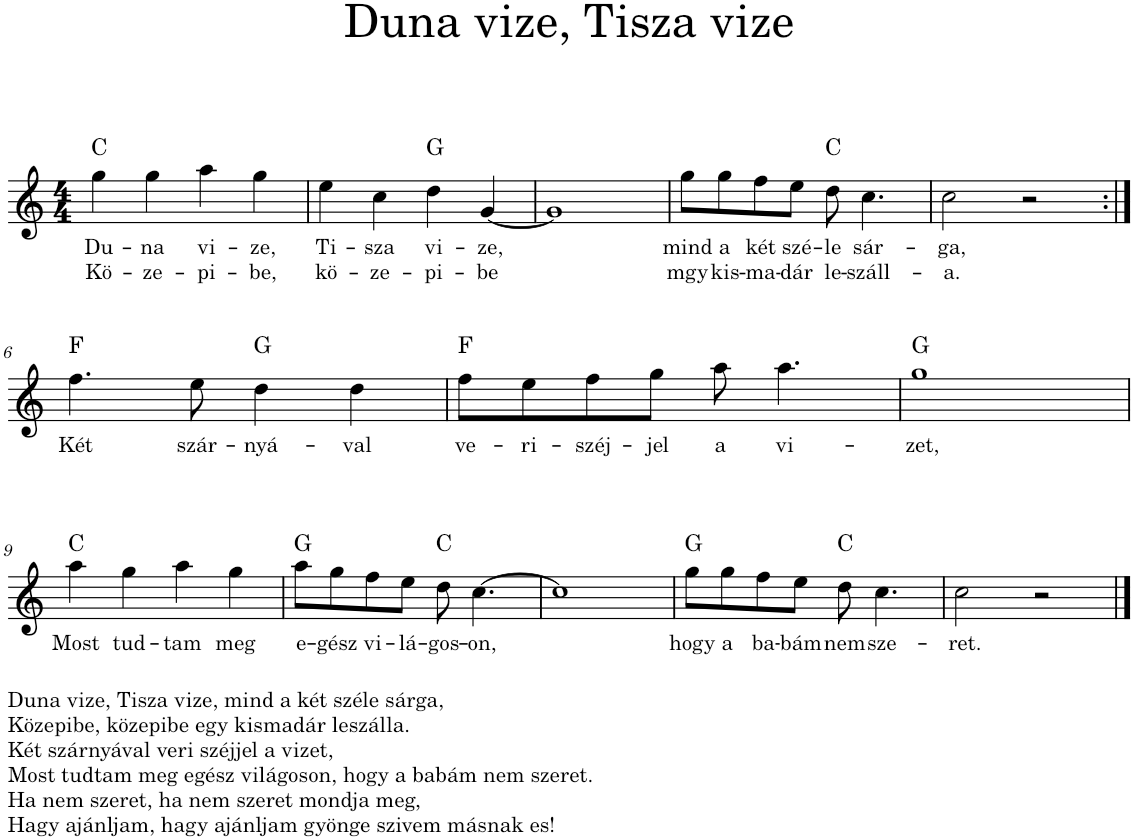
**kern	**text	**text	**harte
*part1	*part1	*part1	*part1
*staff1	*staff1	*staff1	*
*I"Piano	*	*	*
*I'Pno.	*	*	*
*clefG2	*	*	*
*k[]	*	*	*
*M4/4	*	*	*
=1	=1	=1	=1
!	!LO:LY:b	!LO:LY:b	!
4gg\	Du-	Kö-	C:maj
!	!LO:LY:b	!LO:LY:b	!
4gg\	-na	-ze-	.
!	!LO:LY:b	!LO:LY:b	!
4aa\	vi-	-pi-	.
!	!LO:LY:b	!LO:LY:b	!
4gg\	-ze,	-be,	.
=2	=2	=2	=2
!	!LO:LY:b	!LO:LY:b	!
4ee\	Ti-	kö-	.
!	!LO:LY:b	!LO:LY:b	!
4cc\	-sza	-ze-	.
!	!LO:LY:b	!LO:LY:b	!
4dd\	vi-	-pi-	G:maj
!	!LO:LY:b	!LO:LY:b	!
[4g/	-ze,	-be	.
=3	=3	=3	=3
1g]	.	.	.
=4	=4	=4	=4
!	!LO:LY:b	!LO:LY:b	!
8gg\L	mind	mgy	.
!	!LO:LY:b	!LO:LY:b	!
8gg\	a	kis-	.
!	!LO:LY:b	!LO:LY:b	!
8ff\	két	-ma-	.
!	!LO:LY:b	!LO:LY:b	!
8ee\J	szé-	-dár	.
!	!LO:LY:b	!LO:LY:b	!
8dd\	-le	le-	C:maj
!	!LO:LY:b	!LO:LY:b	!
4.cc\	sár-	-száll-	.
=5	=5	=5	=5
!	!LO:LY:b	!LO:LY:b	!
2cc\	-ga,	-a.	.
2r	.	.	.
!!LO:LB:g=z
=6:|!	=6:|!	=6:|!	=6:|!
!	!LO:LY:b	!	!
4.ff\	Két	.	F:maj
!	!LO:LY:b	!	!
8ee\	szár-	.	.
!	!LO:LY:b	!	!
4dd\	-nyá-	.	G:maj
!	!LO:LY:b	!	!
4dd\	-val	.	.
=7	=7	=7	=7
!	!LO:LY:b	!	!
8ff\L	ve-	.	F:maj
!	!LO:LY:b	!	!
8ee\	-ri-	.	.
!	!LO:LY:b	!	!
8ff\	-széj-	.	.
!	!LO:LY:b	!	!
8gg\J	-jel	.	.
!	!LO:LY:b	!	!
8aa\	a	.	.
!	!LO:LY:b	!	!
4.aa\	vi-	.	.
=8	=8	=8	=8
!	!LO:LY:b	!	!
1gg	-zet,	.	G:maj
!!LO:LB:g=z
=9	=9	=9	=9
!LO:TX:b:t=Duna vize, Tisza vize, mind a két széle sárga,	!	!	!
!LO:TX:b:t=Közepibe, közepibe egy kismadár leszálla.	!	!	!
!LO:TX:b:t=Két szárnyával veri széjjel a vizet,	!	!	!
!LO:TX:b:t=Most tudtam meg egész világoson, hogy a babám nem szeret.	!	!	!
!LO:TX:b:t=Ha nem szeret, ha nem szeret mondja meg,	!	!	!
!LO:TX:b:t=Hagy ajánljam, hagy ajánljam gyönge szivem másnak es!	!	!	!
!	!LO:LY:b	!	!
4aa\	Most	.	C:maj
!	!LO:LY:b	!	!
4gg\	tud-	.	.
!	!LO:LY:b	!	!
4aa\	-tam	.	.
!	!LO:LY:b	!	!
4gg\	meg	.	.
=10	=10	=10	=10
!	!LO:LY:b	!	!
8aa\L	e-	.	G:maj
!	!LO:LY:b	!	!
8gg\	-gész	.	.
!	!LO:LY:b	!	!
8ff\	vi-	.	.
!	!LO:LY:b	!	!
8ee\J	-lá-	.	.
!	!LO:LY:b	!	!
8dd\	-gos-	.	C:maj
!	!LO:LY:b	!	!
[4.cc\	-on,	.	.
=11	=11	=11	=11
1cc]	.	.	.
=12	=12	=12	=12
!	!LO:LY:b	!	!
8gg\L	hogy	.	G:maj
!	!LO:LY:b	!	!
8gg\	a	.	.
!	!LO:LY:b	!	!
8ff\	ba-	.	.
!	!LO:LY:b	!	!
8ee\J	-bám	.	.
!	!LO:LY:b	!	!
8dd\	nem	.	C:maj
!	!LO:LY:b	!	!
4.cc\	sze-	.	.
=13	=13	=13	=13
!	!LO:LY:b	!	!
2cc\	-ret.	.	.
2r	.	.	.
==	==	==	==
*-	*-	*-	*-
